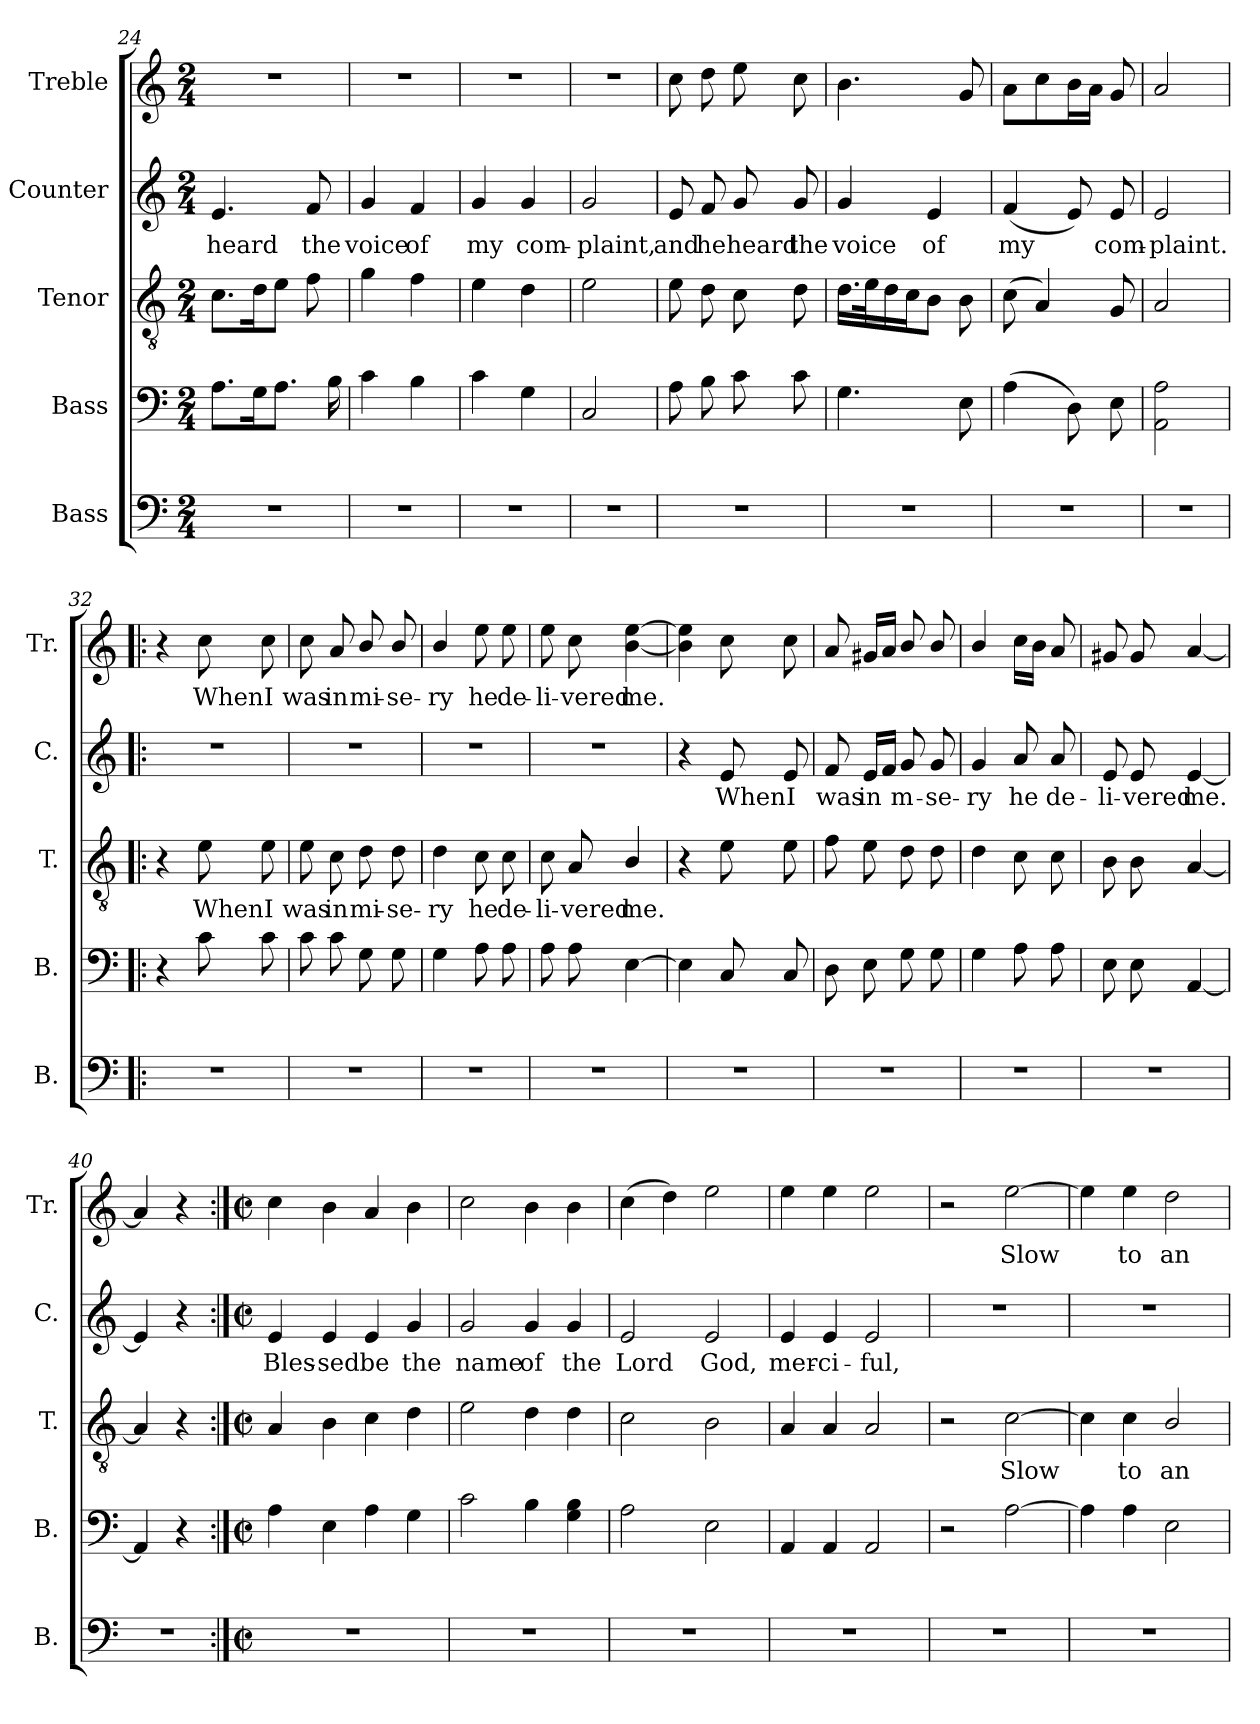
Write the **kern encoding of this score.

**kern	**kern	**kern	**text	**kern	**text	**kern	**text
*part5	*part4	*part3	*part3	*part2	*part2	*part1	*part1
*staff5	*staff4	*staff3	*staff3	*staff2	*staff2	*staff1	*staff1
*I"Bass	*I"Bass	*I"Tenor	*	*I"Counter	*	*I"Treble	*
*I'B.	*I'B.	*I'T.	*	*I'C.	*	*I'Tr.	*
*clefF4	*clefF4	*clefGv2	*	*clefG2	*	*clefG2	*
*k[]	*k[]	*k[]	*	*k[]	*	*k[]	*
*M2/4	*M2/4	*M2/4	*	*M2/4	*	*M2/4	*
=24	=24	=24	=24	=24	=24	=24	=24
2r	8.A\L	8.c\L	.	4.e/	heard	2r	.
.	16G\K	16d\K	.	.	.	.	.
.	8.A\J	8e\J	.	.	.	.	.
.	.	8f\	.	8f/	the	.	.
.	16B\	.	.	.	.	.	.
=25	=25	=25	=25	=25	=25	=25	=25
2r	4c\	4g\	.	4g/	voice	2r	.
.	4B\	4f\	.	4f/	of	.	.
!!LO:PB:g=z
=26	=26	=26	=26	=26	=26	=26	=26
2r	4c\	4e\	.	4g/	my	2r	.
.	4G\	4d\	.	4g/	com-	.	.
=27	=27	=27	=27	=27	=27	=27	=27
2r	2C/	2e\	.	2g/	-plaint,	2r	.
=28	=28	=28	=28	=28	=28	=28	=28
2r	8A\	8e\	.	8e/	and	8cc\	.
.	8B\	8d\	.	8f/	he	8dd\	.
.	8c\	8c\	.	8g/	heard	8ee\	.
.	8c\	8d\	.	8g/	the	8cc\	.
=29	=29	=29	=29	=29	=29	=29	=29
2r	4.G\	16.d\LL	.	4g/	voice	4.b\	.
.	.	32e\K	.	.	.	.	.
.	.	16d\	.	.	.	.	.
.	.	16c\J	.	.	.	.	.
.	.	8B\J	.	4e/	of	.	.
.	8E\	8B\	.	.	.	8g/	.
=30	=30	=30	=30	=30	=30	=30	=30
2r	(4A\	(8c\	.	(4f/	my	8a\L	.
.	.	4A/)	.	.	.	8cc\	.
.	8D\)	.	.	8e/)	.	16b\L	.
.	.	.	.	.	.	16a\JJ	.
.	8E\	8G/	.	8e/	com-	8g/	.
=31	=31	=31	=31	=31	=31	=31	=31
2r	2AA\ 2A\	2A/	.	2e/	-plaint.	2a/	.
=32!|:	=32!|:	=32!|:	=32!|:	=32!|:	=32!|:	=32!|:	=32!|:
2r	4r	4r	.	2r	.	4r	.
.	8c\	8e\	When	.	.	8cc\	When
.	8c\	8e\	I	.	.	8cc\	I
!!LO:LB:g=z
=33	=33	=33	=33	=33	=33	=33	=33
2r	8c\	8e\	was	2r	.	8cc\	was
.	8c\	8c\	in	.	.	8a/	in
.	8G\	8d\	mi-	.	.	8b/	mi-
.	8G\	8d\	-se-	.	.	8b/	-se-
=34	=34	=34	=34	=34	=34	=34	=34
2r	4G\	4d\	-ry	2r	.	4b/	-ry
.	8A\	8c\	he	.	.	8ee\	he
.	8A\	8c\	de-	.	.	8ee\	de-
=35	=35	=35	=35	=35	=35	=35	=35
2r	8A\	8c\	-li-	2r	.	8ee\	-li-
.	8A\	8A/	-vered	.	.	8cc\	-vered
.	[4E\	4B/	me.	.	.	[4b\ [4ee\	me.
=36	=36	=36	=36	=36	=36	=36	=36
2r	4E\]	4r	.	4r	.	4b\] 4ee\]	.
.	8C/	8e\	.	8e/	When	8cc\	.
.	8C/	8e\	.	8e/	I	8cc\	.
=37	=37	=37	=37	=37	=37	=37	=37
2r	8D\	8f\	.	8f/	was	8a/	.
.	8E\	8e\	.	16e/LL	in	16g#X/LL	.
.	.	.	.	16f/JJ	.	16a/JJ	.
.	8G\	8d\	.	8g/	m-	8b/	.
.	8G\	8d\	.	8g/	-se-	8b/	.
=38	=38	=38	=38	=38	=38	=38	=38
2r	4G\	4d\	.	4g/	-ry	4b/	.
.	8A\	8c\	.	8a/	he	16cc\LL	.
.	.	.	.	.	.	16b\JJ	.
.	8A\	8c\	.	8a/	de-	8a/	.
=39	=39	=39	=39	=39	=39	=39	=39
2r	8E\	8B\	.	8e/	-li-	8g#X/	.
.	8E\	8B\	.	8e/	-vered	8g#/	.
.	[4AA/	[4A/	.	[4e/	me.	[4a/	.
!!LO:LB:g=z
=40	=40	=40	=40	=40	=40	=40	=40
2r	4AA/]	4A/]	.	4e/]	.	4a/]	.
.	4r	4r	.	4r	.	4r	.
=41:|!	=41:|!	=41:|!	=41:|!	=41:|!	=41:|!	=41:|!	=41:|!
*M2/2	*M2/2	*M2/2	*	*M2/2	*	*M2/2	*
*met(c|)	*met(c|)	*met(c|)	*	*met(c|)	*	*met(c|)	*
1r	4A\	4A/	.	4e/	Bles-	4cc\	.
.	4E\	4B\	.	4e/	-sed	4b\	.
.	4A\	4c\	.	4e/	be	4a/	.
.	4G\	4d\	.	4g/	the	4b\	.
=42	=42	=42	=42	=42	=42	=42	=42
1r	2c\	2e\	.	2g/	name	2cc\	.
.	4B\	4d\	.	4g/	of	4b\	.
.	4G\ 4B\	4d\	.	4g/	the	4b\	.
=43	=43	=43	=43	=43	=43	=43	=43
1r	2A\	2c\	.	2e/	Lord	(4cc\	.
.	.	.	.	.	.	4dd\)	.
.	2E\	2B\	.	2e/	God,	2ee\	.
=44	=44	=44	=44	=44	=44	=44	=44
1r	4AA/	4A/	.	4e/	mer-	4ee\	.
.	4AA/	4A/	.	4e/	-ci-	4ee\	.
.	2AA/	2A/	.	2e/	-ful,	2ee\	.
=45	=45	=45	=45	=45	=45	=45	=45
1r	2r	2r	.	1r	.	2r	.
.	[2A\	[2c\	Slow	.	.	[2ee\	Slow
=46	=46	=46	=46	=46	=46	=46	=46
1r	4A\]	4c\]	.	1r	.	4ee\]	.
.	4A\	4c\	to	.	.	4ee\	to
.	2E\	2B/	an-	.	.	2dd\	an-
=	=	=	=	=	=	=	=
*-	*-	*-	*-	*-	*-	*-	*-
